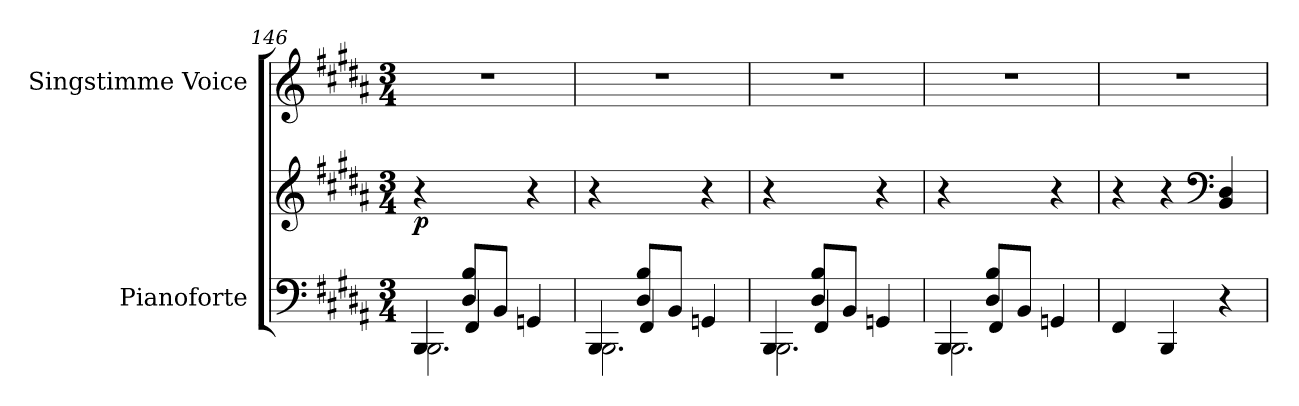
**kern	**kern	**dynam	**kern
*part2	*part2	*part2	*part1
*staff3	*staff2	*staff2/3	*staff1
*I"Pianoforte	*	*	*I"Singstimme Voice
*I'Pno	*	*	*
*clefF4	*clefG2	*	*clefG2
*k[f#c#g#d#a#]	*k[f#c#g#d#a#]	*	*k[f#c#g#d#a#]
*M3/4	*M3/4	*	*M3/4
=146	=146	=146	=146
*^	*	*	*
*	*^	*	*	*
!	!	!	!	!LO:DY:b	!
4ryy	4BBB/	2.BBB\	4r	p	2.r
8D#/ 8B/L	4FF#/	.	4ryy	.	.
8BB/J	.	.	.	.	.
4ryy	4GGn/	.	4r	.	.
=147	=147	=147	=147	=147	=147
4ryy	4BBB/	2.BBB\	4r	.	2.r
8D#/ 8B/L	4FF#/	.	4ryy	.	.
8BB/J	.	.	.	.	.
4ryy	4GGn/	.	4r	.	.
=148	=148	=148	=148	=148	=148
4ryy	4BBB/	2.BBB\	4r	.	2.r
8D#/ 8B/L	4FF#/	.	4ryy	.	.
8BB/J	.	.	.	.	.
4ryy	4GGn/	.	4r	.	.
=149	=149	=149	=149	=149	=149
4ryy	4BBB/	2.BBB\	4r	.	2.r
8D#/ 8B/L	4FF#/	.	4ryy	.	.
8BB/J	.	.	.	.	.
4ryy	4GGn/	.	4r	.	.
*v	*v	*v	*	*	*
=150	=150	=150	=150
4FF#/	4r	.	2.r
4BBB/	4r	.	.
*	*clefF4	*	*
4r	4BB/ 4D#/	.	.
=	=	=	=
*-	*-	*-	*-
